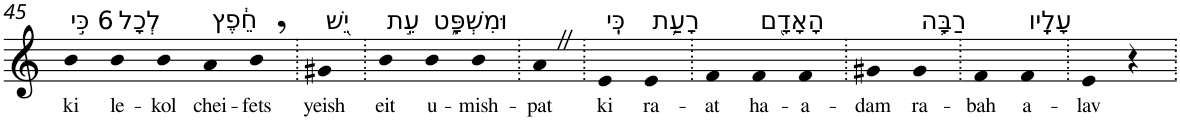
**kern	**text
*part1	*part1
*staff1	*staff1
*I"Piano	*
*I'Pno	*
!!LO:PB:g=z
*clefG2	*
*k[]	*
=45	=45
!LO:TX:a:t=6 כִּ֣י	!
!	!LO:LY:b
4b	ki
!LO:TX:a:t=לְכָל	!
!	!LO:LY:b
4b	le-
!	!LO:LY:b
4b	-kol
!LO:TX:a:t=חֵ֔פֶץ	!
!	!LO:LY:b
4a	chei-
!	!LO:LY:b
4b,	-fets
=46.	=46.
!LO:TX:a:t=יֵ֖שׁ	!
!	!LO:LY:b
4g#X	yeish
=47.	=47.
!LO:TX:a:t=עֵ֣ת	!
!	!LO:LY:b
4b	eit
!LO:TX:a:t=וּמִשְׁפָּ֑ט	!
!	!LO:LY:b
4b	u-
!	!LO:LY:b
4b	-mish-
=48.	=48.
!	!LO:LY:b
4aZ	-pat
=49.	=49.
!LO:TX:a:t=כִּֽי	!
!	!LO:LY:b
4e	ki
!LO:TX:a:t=רָעַ֥ת	!
!	!LO:LY:b
4e	ra-
=50.	=50.
!	!LO:LY:b
4f	-at
!LO:TX:a:t=הָאָדָ֖ם	!
!	!LO:LY:b
4f	ha-
!	!LO:LY:b
4f	-a-
=51.	=51.
!	!LO:LY:b
4g#X	-dam
!LO:TX:a:t=רַבָּ֥ה	!
!	!LO:LY:b
4g#	ra-
=52.	=52.
!	!LO:LY:b
4f	-bah
!LO:TX:a:t=עָלָֽיו	!
!	!LO:LY:b
4f	a-
=53.	=53.
!	!LO:LY:b
4e	-lav
4r	.
=.	=.
*-	*-
